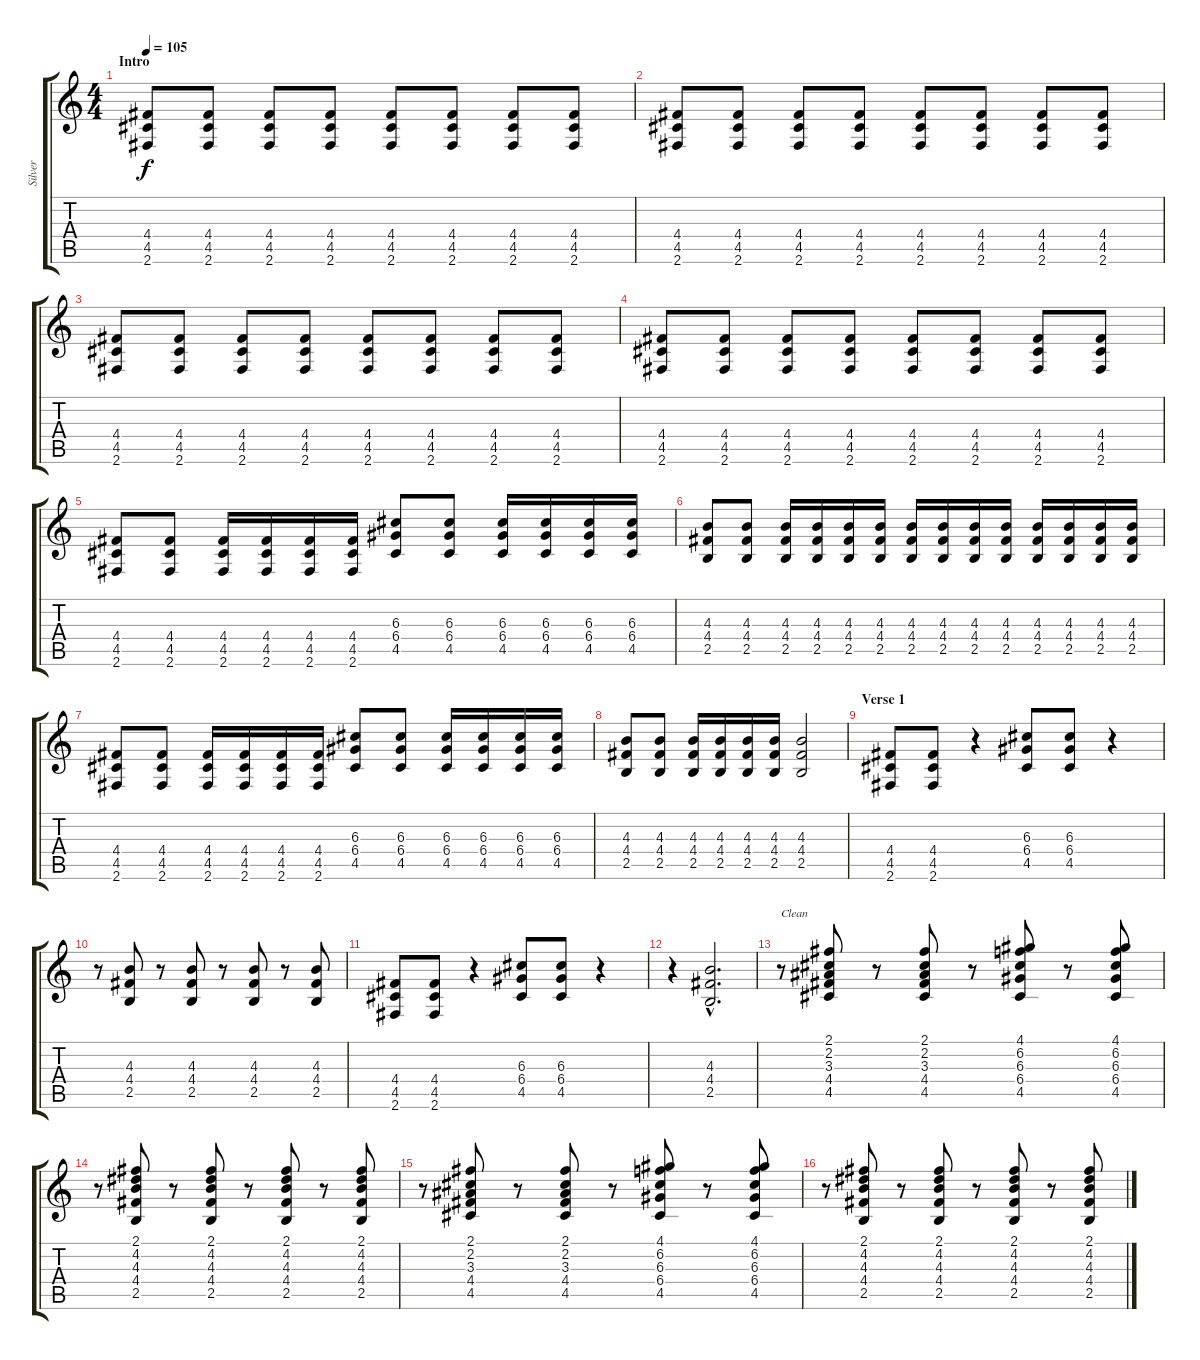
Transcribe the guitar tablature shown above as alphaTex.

\track ("Silver" "Silver") {instrument distortionguitar}
\staff {score tabs}
\tuning (E4 B3 G3 D3 A2 E2) {hide}
\ts (4 4)
\section ("" "Intro")
\tempo 105
\clef g2
\ks c
(4.4 4.5 2.6).8{dy f instrument distortionguitar} (4.4 4.5 2.6).8 (4.4 4.5 2.6).8 (4.4 4.5 2.6).8 (4.4 4.5 2.6).8 (4.4 4.5 2.6).8 (4.4 4.5 2.6).8 (4.4 4.5 2.6).8 |
(4.4 4.5 2.6).8 (4.4 4.5 2.6).8 (4.4 4.5 2.6).8 (4.4 4.5 2.6).8 (4.4 4.5 2.6).8 (4.4 4.5 2.6).8 (4.4 4.5 2.6).8 (4.4 4.5 2.6).8 |
(4.4 4.5 2.6).8 (4.4 4.5 2.6).8 (4.4 4.5 2.6).8 (4.4 4.5 2.6).8 (4.4 4.5 2.6).8 (4.4 4.5 2.6).8 (4.4 4.5 2.6).8 (4.4 4.5 2.6).8 |
(4.4 4.5 2.6).8 (4.4 4.5 2.6).8 (4.4 4.5 2.6).8 (4.4 4.5 2.6).8 (4.4 4.5 2.6).8 (4.4 4.5 2.6).8 (4.4 4.5 2.6).8 (4.4 4.5 2.6).8 |
(4.4 4.5 2.6).8 (4.4 4.5 2.6).8 (4.4 4.5 2.6).16 (4.4 4.5 2.6).16 (4.4 4.5 2.6).16 (4.4 4.5 2.6).16 (6.3 6.4 4.5).8 (6.3 6.4 4.5).8 (6.3 6.4 4.5).16 (6.3 6.4 4.5).16 (6.3 6.4 4.5).16 (6.3 6.4 4.5).16 |
(4.3 4.4 2.5).8 (4.3 4.4 2.5).8 (4.3 4.4 2.5).16 (4.3 4.4 2.5).16 (4.3 4.4 2.5).16 (4.3 4.4 2.5).16 (4.3 4.4 2.5).16 (4.3 4.4 2.5).16 (4.3 4.4 2.5).16 (4.3 4.4 2.5).16 (4.3 4.4 2.5).16 (4.3 4.4 2.5).16 (4.3 4.4 2.5).16 (4.3 4.4 2.5).16 |
(4.4 4.5 2.6).8 (4.4 4.5 2.6).8 (4.4 4.5 2.6).16 (4.4 4.5 2.6).16 (4.4 4.5 2.6).16 (4.4 4.5 2.6).16 (6.3 6.4 4.5).8 (6.3 6.4 4.5).8 (6.3 6.4 4.5).16 (6.3 6.4 4.5).16 (6.3 6.4 4.5).16 (6.3 6.4 4.5).16 |
(4.3 4.4 2.5).8 (4.3 4.4 2.5).8 (4.3 4.4 2.5).16 (4.3 4.4 2.5).16 (4.3 4.4 2.5).16 (4.3 4.4 2.5).16 (4.3 4.4 2.5).2 |
\section ("" "Verse 1")
(4.4 4.5 2.6).8 (4.4 4.5 2.6).8 r.4 (6.3 6.4 4.5).8 (6.3 6.4 4.5).8 r.4 |
r.8 (4.3 4.4 2.5).8 r.8 (4.3 4.4 2.5).8 r.8 (4.3 4.4 2.5).8 r.8 (4.3 4.4 2.5).8 |
(4.4 4.5 2.6).8 (4.4 4.5 2.6).8 r.4 (6.3 6.4 4.5).8 (6.3 6.4 4.5).8 r.4 |
r.4 (4.3{hac} 4.4{hac} 2.5{hac}).2{d} |
r.8{txt "Clean" instrument electricguitarclean} (2.1 2.2 3.3 4.4 4.5).8 r.8 (2.1 2.2 3.3 4.4 4.5).8 r.8 (4.1 6.2 6.3 6.4 4.5).8 r.8 (4.1 6.2 6.3 6.4 4.5).8 |
r.8 (2.1 4.2 4.3 4.4 2.5).8 r.8 (2.1 4.2 4.3 4.4 2.5).8 r.8 (2.1 4.2 4.3 4.4 2.5).8 r.8 (2.1 4.2 4.3 4.4 2.5).8 |
r.8 (2.1 2.2 3.3 4.4 4.5).8 r.8 (2.1 2.2 3.3 4.4 4.5).8 r.8 (4.1 6.2 6.3 6.4 4.5).8 r.8 (4.1 6.2 6.3 6.4 4.5).8 |
r.8 (2.1 4.2 4.3 4.4 2.5).8 r.8 (2.1 4.2 4.3 4.4 2.5).8 r.8 (2.1 4.2 4.3 4.4 2.5).8 r.8 (2.1 4.2 4.3 4.4 2.5).8
